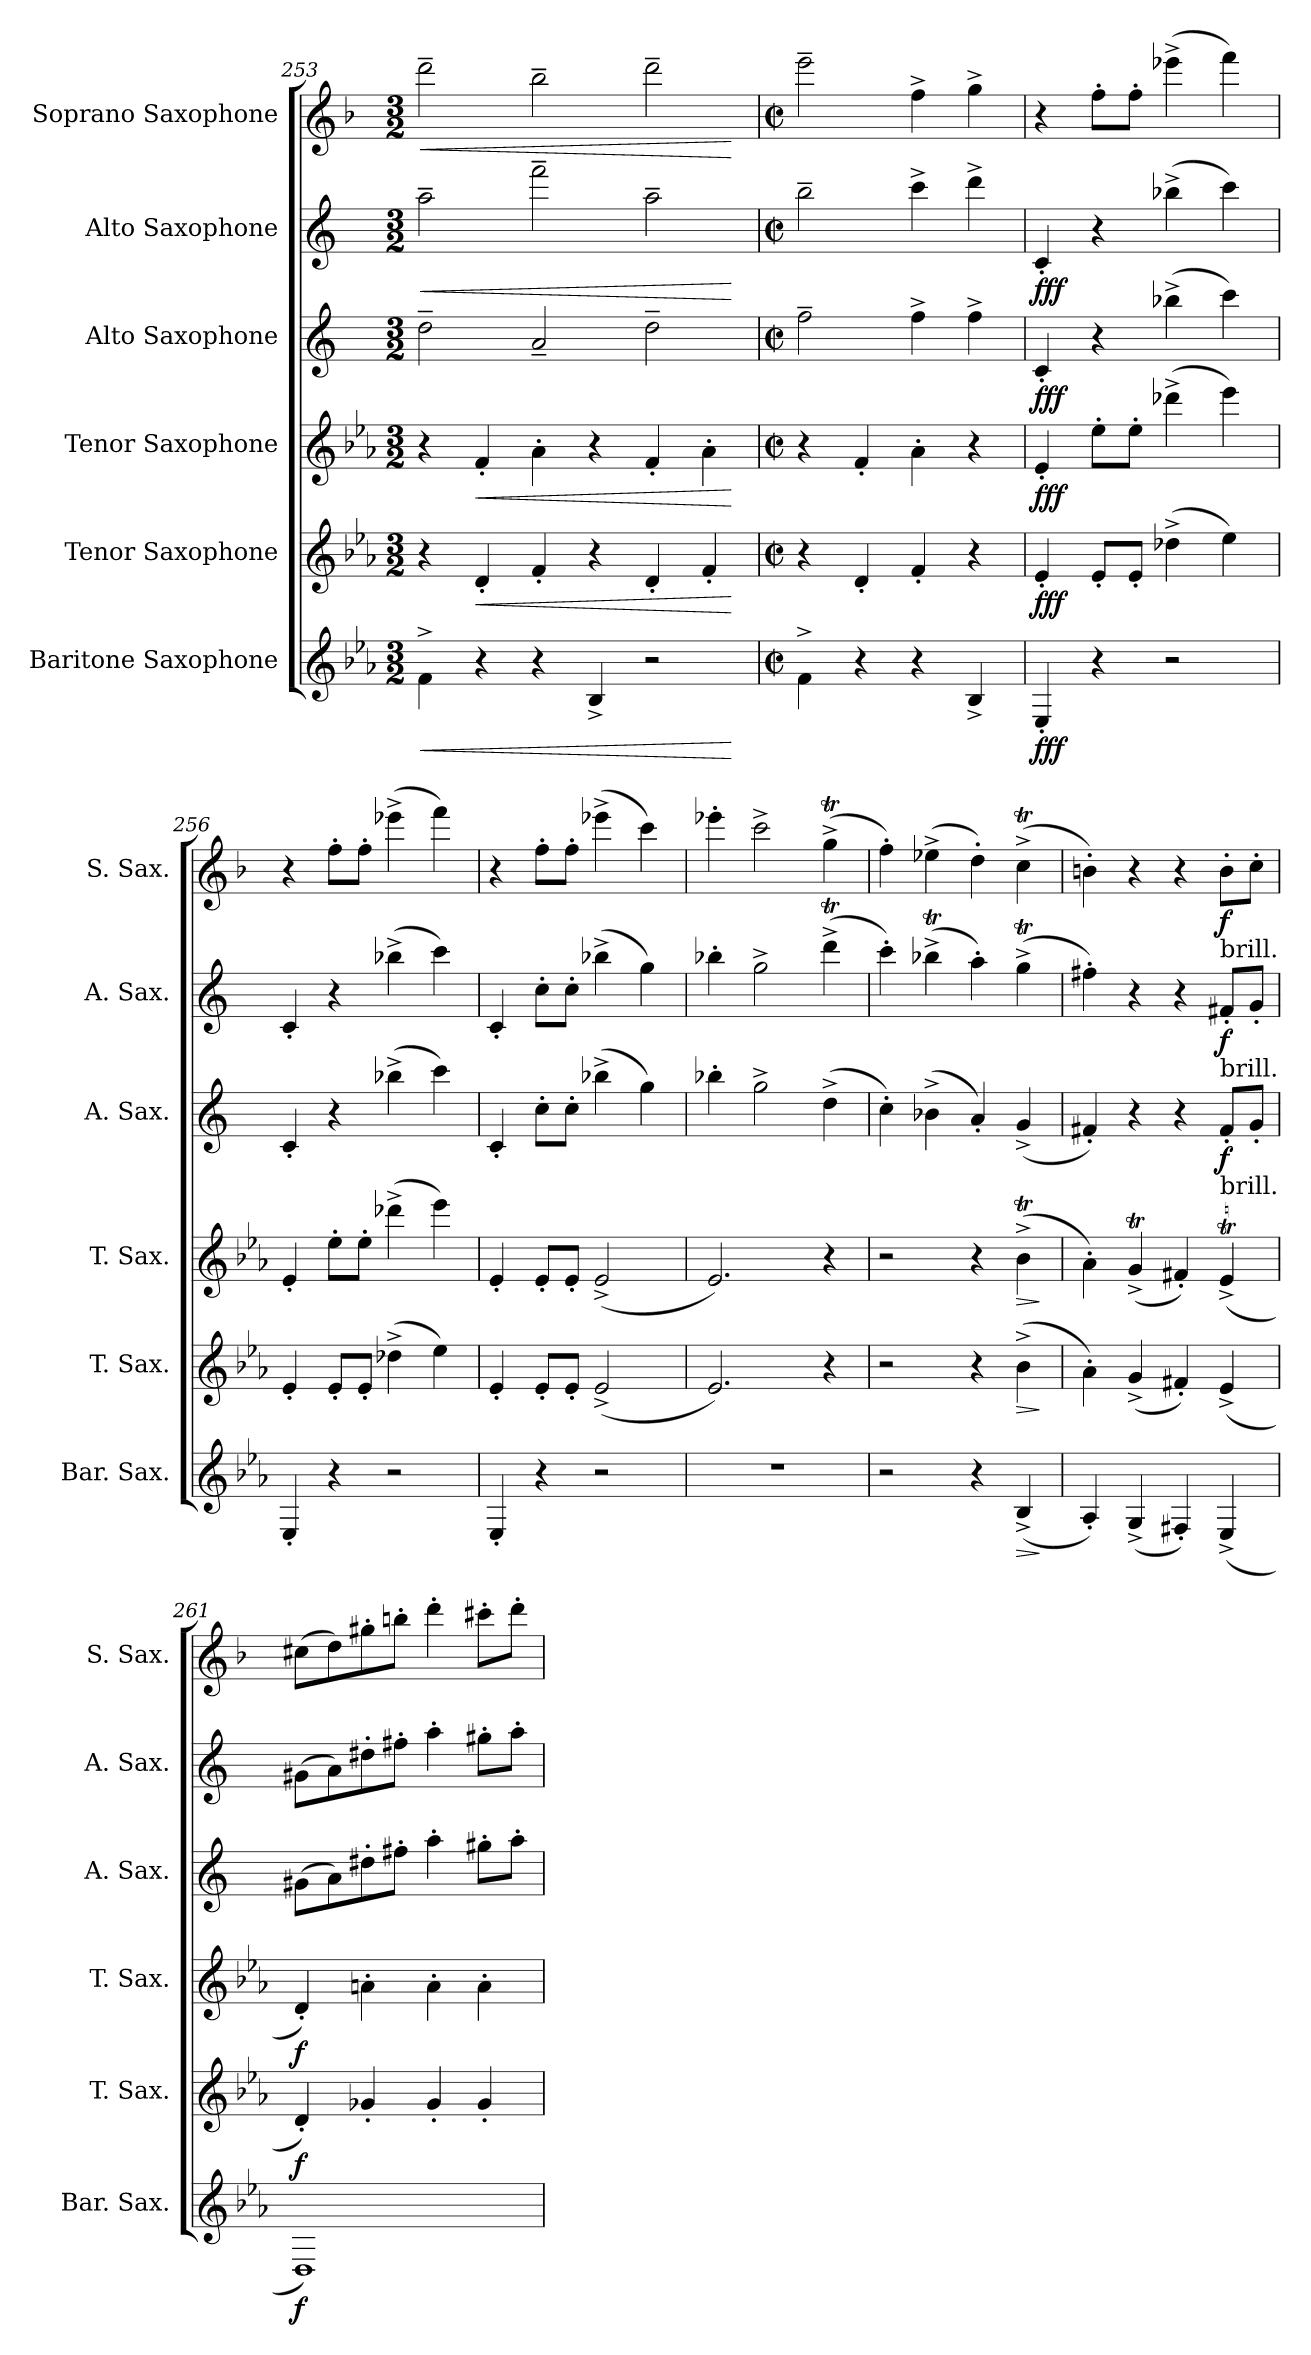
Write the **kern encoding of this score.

**kern	**dynam	**kern	**dynam	**kern	**dynam	**kern	**dynam	**kern	**dynam	**kern	**dynam
*part6	*part6	*part5	*part5	*part4	*part4	*part3	*part3	*part2	*part2	*part1	*part1
*staff6	*staff6	*staff5	*staff5	*staff4	*staff4	*staff3	*staff3	*staff2	*staff2	*staff1	*staff1
*I"Baritone Saxophone	*	*I"Tenor Saxophone	*	*I"Tenor Saxophone	*	*I"Alto Saxophone	*	*I"Alto Saxophone	*	*I"Soprano Saxophone	*
*I'Bar. Sax.	*	*I'T. Sax.	*	*I'T. Sax.	*	*I'A. Sax.	*	*I'A. Sax.	*	*I'S. Sax.	*
*clefG2	*	*clefG2	*	*clefG2	*	*clefG2	*	*clefG2	*	*clefG2	*
*ITrd12c21	*	*ITrd8c14	*	*ITrd8c14	*	*ITrd5c9	*	*ITrd5c9	*	*ITrd1c2	*
*k[b-e-a-]	*	*k[b-e-a-]	*	*k[b-e-a-]	*	*k[b-e-a-]	*	*k[b-e-a-]	*	*k[b-e-a-]	*
*M3/2	*	*M3/2	*	*M3/2	*	*M3/2	*	*M3/2	*	*M3/2	*
=253	=253	=253	=253	=253	=253	=253	=253	=253	=253	=253	=253
!	!LO:HP:b	!	!	!	!	!	!	!	!LO:HP:b	!	!LO:HP:b
4F^\	<	4r	.	4r	.	2f~\	.	2cc~\	<	2ccc~\	<
!	!	!	!LO:HP:b	!	!LO:HP:b	!	!	!	!	!	!
4r	.	4D'/	<	4F'/	<	.	.	.	.	.	.
4r	.	4F'/	.	4A-'\	.	2c~/	.	2aa-~\	.	2aa-~\	.
4BB-^/	.	4r	.	4r	.	.	.	.	.	.	.
2r	.	4D'/	.	4F'/	.	2f~\	.	2cc~\	.	2ccc~\	.
.	.	4F'/	.	4A-'\	.	.	.	.	.	.	.
.	[	.	[	.	[	.	.	.	[	.	[
=254	=254	=254	=254	=254	=254	=254	=254	=254	=254	=254	=254
*M2/2	*	*M2/2	*	*M2/2	*	*M2/2	*	*M2/2	*	*M2/2	*
*met(c|)	*	*met(c|)	*	*met(c|)	*	*met(c|)	*	*met(c|)	*	*met(c|)	*
4F^\	.	4r	.	4r	.	2a-~\	.	2dd~\	.	2ddd~\	.
4r	.	4D'/	.	4F'/	.	.	.	.	.	.	.
4r	.	4F'/	.	4A-'\	.	4a-^\	.	4ee-^\	.	4ee-^\	.
4BB-^/	.	4r	.	4r	.	4a-^\	.	4ff^\	.	4ff^\	.
!!LO:PB:g=z
=255	=255	=255	=255	=255	=255	=255	=255	=255	=255	=255	=255
*	*	*	*	*	*	*	*	*	*	*MM352	*
!	!LO:DY:b	!	!LO:DY:b	!	!LO:DY:b	!	!LO:DY:b	!	!LO:DY:b	!	!
4EE-'/	fff	4E-'/	fff	4E-'/	fff	4E-'/	fff	4E-'/	fff	4r	.
4r	.	8E-'/L	.	8e-'\L	.	4r	.	4r	.	8ee-'\L	.
.	.	8E-'/J	.	8e-'\J	.	.	.	.	.	8ee-'\J	.
2r	.	(>4d-X^\	.	(>4dd-X^\	.	(>4dd-X^\	.	(>4dd-X^\	.	(>4ddd-X^\	.
.	.	4e-\)	.	4ee-\)	.	4ee-\)	.	4ee-\)	.	4eee-\)	.
=256	=256	=256	=256	=256	=256	=256	=256	=256	=256	=256	=256
4EE-'/	.	4E-'/	.	4E-'/	.	4E-'/	.	4E-'/	.	4r	.
4r	.	8E-'/L	.	8e-'\L	.	4r	.	4r	.	8ee-'\L	.
.	.	8E-'/J	.	8e-'\J	.	.	.	.	.	8ee-'\J	.
2r	.	(>4d-X^\	.	(>4dd-X^\	.	(>4dd-X^\	.	(>4dd-X^\	.	(>4ddd-X^\	.
.	.	4e-\)	.	4ee-\)	.	4ee-\)	.	4ee-\)	.	4eee-\)	.
=257	=257	=257	=257	=257	=257	=257	=257	=257	=257	=257	=257
4EE-'/	.	4E-'/	.	4E-'/	.	4E-'/	.	4E-'/	.	4r	.
4r	.	8E-'/L	.	8E-'/L	.	8e-'\L	.	8e-'\L	.	8ee-'\L	.
.	.	8E-'/J	.	8E-'/J	.	8e-'\J	.	8e-'\J	.	8ee-'\J	.
2r	.	(<2E-^/	.	(<2E-^/	.	(>4dd-X^\	.	(>4dd-X^\	.	(>4ddd-X^\	.
.	.	.	.	.	.	4b-\)	.	4b-\)	.	4bb-\)	.
=258	=258	=258	=258	=258	=258	=258	=258	=258	=258	=258	=258
1r	.	2.E-/)	.	2.E-/)	.	4dd-X'\	.	4dd-X'\	.	4ddd-X'\	.
.	.	.	.	.	.	2b-^\	.	2b-^\	.	2bb-^\	.
.	.	4r	.	4r	.	(>4f^\	.	(>4ffT^\	.	(>4ffT^\	.
=259	=259	=259	=259	=259	=259	=259	=259	=259	=259	=259	=259
2r	.	2r	.	2r	.	4e-'\)	.	4ee-'\)	.	4ee-'\)	.
.	.	.	.	.	.	(>4d-X^\	.	(>4dd-XT^\	.	(>4dd-X^\	.
4r	.	4r	.	4r	.	4c'/)	.	4cc'\)	.	4cc'\)	.
!	!LO:HP:b	!	!LO:HP:b	!	!LO:HP:b	!	!	!	!	!	!
(<4BB-^/	>	(>4B-^\	>	(>4B-T^\	>	(<4B-^/	.	(>4b-T^\	.	(>4b-T^\	.
.	]	.	]	.	]	.	.	.	.	.	.
=260	=260	=260	=260	=260	=260	=260	=260	=260	=260	=260	=260
4AA-'/)	.	4A-'\)	.	4A-'\)	.	4An'/)	.	4an'\)	.	4an'\)	.
(<4GG^/	.	(<4G^/	.	(<4Gt^/	.	4r	.	4r	.	4r	.
4FF#X'/)	.	4F#X'/)	.	4F#X'/)	.	4r	.	4r	.	4r	.
!	!	!	!	!	!	!	!	!	!	!LO:TX:b:t=brill.	!
!	!	!	!	!	!	!	!	!LO:TX:b:t=brill.	!	!	!
!	!	!	!	!	!	!LO:TX:b:t=brill.	!	!	!	!	!
!	!	!	!	!	!	!	!LO:DY:b	!	!LO:DY:b	!	!LO:DY:b
(<4EE-^/	.	(<4E-^/	.	(<4E-T^/	.	8A'/L	f	8An'/L	f	8a'\L	f
.	.	.	.	.	.	8B-'/J	.	8B-'/J	.	8b-'\J	.
!!LO:PB:g=z
=261	=261	=261	=261	=261	=261	=261	=261	=261	=261	=261	=261
!	!LO:DY:b	!	!LO:DY:b	!	!LO:DY:b	!	!	!	!	!	!
1DD)	f	4D'/)	f	4D'/)	f	(>8Bn\L	.	(>8Bn\L	.	(>8bn\L	.
.	.	.	.	.	.	8c\)	.	8c\)	.	8cc\)	.
.	.	4G-X'/	.	4An'\	.	8f#X'\	.	8f#X'\	.	8ff#X'\	.
.	.	.	.	.	.	8an'\J	.	8an'\J	.	8aan'\J	.
.	.	4G-'/	.	4A'\	.	4cc'\	.	4cc'\	.	4ccc'\	.
.	.	4G-'/	.	4A'\	.	8bn'\L	.	8bn'\L	.	8bbn'\L	.
.	.	.	.	.	.	8cc'\J	.	8cc'\J	.	8ccc'\J	.
=	=	=	=	=	=	=	=	=	=	=	=
*-	*-	*-	*-	*-	*-	*-	*-	*-	*-	*-	*-
